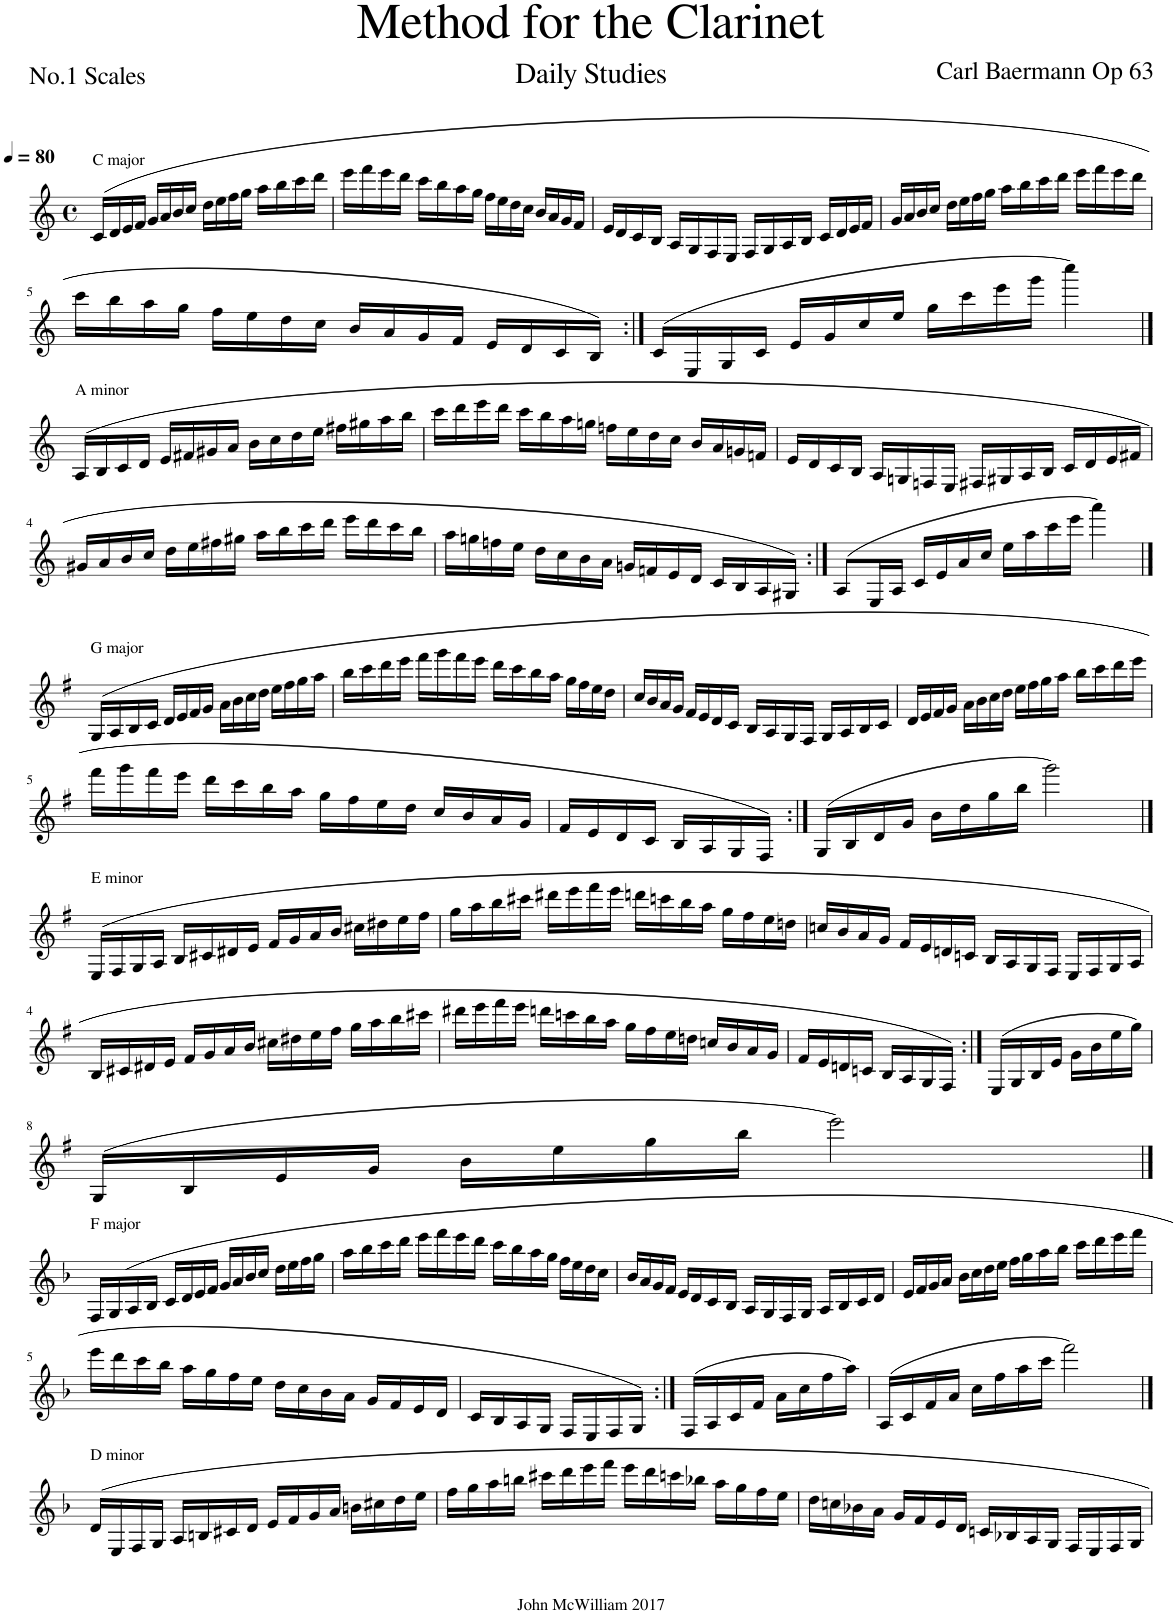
**kern
*part1
*staff1
*I"Piano
*I'Pno.
*clefG2
*k[]
*M4/4
*met(c)
*MM80
=1
!LO:TX:a:t=C major
(16c/LL
16d/
16e/
16f/JJ
16g/LL
16a/
16b/
16cc/JJ
16dd\LL
16ee\
16ff\
16gg\JJ
16aa\LL
16bb\
16ccc\
16ddd\JJ
=2
16eee\LL
16fff\
16eee\
16ddd\JJ
16ccc\LL
16bb\
16aa\
16gg\JJ
16ff\LL
16ee\
16dd\
16cc\JJ
16b/LL
16a/
16g/
16f/JJ
=3
16e/LL
16d/
16c/
16B/JJ
16A/LL
16G/
16F/
16E/JJ
16F/LL
16G/
16A/
16B/JJ
16c/LL
16d/
16e/
16f/JJ
=4
16g/LL
16a/
16b/
16cc/JJ
16dd\LL
16ee\
16ff\
16gg\JJ
16aa\LL
16bb\
16ccc\
16ddd\JJ
16eee\LL
16fff\
16eee\
16ddd\JJ
!!LO:LB:g=z
=5
16ccc\LL
16bb\
16aa\
16gg\JJ
16ff\LL
16ee\
16dd\
16cc\JJ
16b/LL
16a/
16g/
16f/JJ
16e/LL
16d/
16c/
16B/JJ)
=6:|!
(16c/LL
16E/
16G/
16c/JJ
16e/LL
16g/
16cc/
16ee/JJ
16gg\LL
16ccc\
16eee\
16ggg\JJ
4cccc\)
!!LO:LB:g=z
==1
!LO:TX:a:t=A minor
(16A/LL
16B/
16c/
16d/JJ
16e/LL
16f#X/
16g#X/
16a/JJ
16b\LL
16cc\
16dd\
16ee\JJ
16ff#X\LL
16gg#X\
16aa\
16bb\JJ
=2
16ccc\LL
16ddd\
16eee\
16ddd\JJ
16ccc\LL
16bb\
16aa\
16ggn\JJ
16ffn\LL
16ee\
16dd\
16cc\JJ
16b/LL
16a/
16gn/
16fn/JJ
=3
16e/LL
16d/
16c/
16B/JJ
16A/LL
16Gn/
16Fn/
16E/JJ
16F#X/LL
16G#X/
16A/
16B/JJ
16c/LL
16d/
16e/
16f#X/JJ
!!LO:LB:g=z
=4
16g#X/LL
16a/
16b/
16cc/JJ
16dd\LL
16ee\
16ff#X\
16gg#X\JJ
16aa\LL
16bb\
16ccc\
16ddd\JJ
16eee\LL
16ddd\
16ccc\
16bb\JJ
=5
16aa\LL
16ggn\
16ffn\
16ee\JJ
16dd\LL
16cc\
16b\
16a\JJ
16gn/LL
16fn/
16e/
16d/JJ
16c/LL
16B/
16A/
16G#X/JJ)
=6:|!
(8A/L
16E/L
16A/JJ
16c/LL
16e/
16a/
16cc/JJ
16ee\LL
16aa\
16ccc\
16eee\JJ
4aaa\)
!!LO:LB:g=z
==1
*k[f#]
!LO:TX:a:t=G major
(16G/LL
16A/
16B/
16c/JJ
16d/LL
16e/
16f#/
16g/JJ
16a\LL
16b\
16cc\
16dd\JJ
16ee\LL
16ff#\
16gg\
16aa\JJ
=2
16bb\LL
16ccc\
16ddd\
16eee\JJ
16fff#\LL
16ggg\
16fff#\
16eee\JJ
16ddd\LL
16ccc\
16bb\
16aa\JJ
16gg\LL
16ff#\
16ee\
16dd\JJ
=3
16cc/LL
16b/
16a/
16g/JJ
16f#/LL
16e/
16d/
16c/JJ
16B/LL
16A/
16G/
16F#/JJ
16G/LL
16A/
16B/
16c/JJ
=4
16d/LL
16e/
16f#/
16g/JJ
16a\LL
16b\
16cc\
16dd\JJ
16ee\LL
16ff#\
16gg\
16aa\JJ
16bb\LL
16ccc\
16ddd\
16eee\JJ
!!LO:LB:g=z
=5
16fff#\LL
16ggg\
16fff#\
16eee\JJ
16ddd\LL
16ccc\
16bb\
16aa\JJ
16gg\LL
16ff#\
16ee\
16dd\JJ
16cc/LL
16b/
16a/
16g/JJ
=6
16f#/LL
16e/
16d/
16c/JJ
16B/LL
16A/
16G/
16F#/JJ)
=7:|!
(16G/LL
16B/
16d/
16g/JJ
16b\LL
16dd\
16gg\
16bb\JJ
2ggg\)
!!LO:LB:g=z
==1
!LO:TX:a:t=E minor
(16E/LL
16F#/
16G/
16A/JJ
16B/LL
16c#X/
16d#X/
16e/JJ
16f#/LL
16g/
16a/
16b/JJ
16cc#X\LL
16dd#X\
16ee\
16ff#\JJ
=2
16gg\LL
16aa\
16bb\
16ccc#X\JJ
16ddd#X\LL
16eee\
16fff#\
16eee\JJ
16dddn\LL
16cccn\
16bb\
16aa\JJ
16gg\LL
16ff#\
16ee\
16ddn\JJ
=3
16ccn/LL
16b/
16a/
16g/JJ
16f#/LL
16e/
16dn/
16cn/JJ
16B/LL
16A/
16G/
16F#/JJ
16E/LL
16F#/
16G/
16A/JJ
!!LO:LB:g=z
=4
16B/LL
16c#X/
16d#X/
16e/JJ
16f#/LL
16g/
16a/
16b/JJ
16cc#X\LL
16dd#X\
16ee\
16ff#\JJ
16gg\LL
16aa\
16bb\
16ccc#X\JJ
=5
16ddd#X\LL
16eee\
16fff#\
16eee\JJ
16dddn\LL
16cccn\
16bb\
16aa\JJ
16gg\LL
16ff#\
16ee\
16ddn\JJ
16ccn/LL
16b/
16a/
16g/JJ
=6
16f#/LL
16e/
16dn/
16cn/JJ
16B/LL
16A/
16G/
16F#/JJ)
=7:|!
(16E/LL
16G/
16B/
16e/JJ
16g\LL
16b\
16ee\
16gg\JJ)
!!LO:LB:g=z
=8
(16G/LL
16B/
16e/
16g/JJ
16b\LL
16ee\
16gg\
16bb\JJ
2eee\)
!!LO:LB:g=z
==1
*k[b-]
!LO:TX:a:t=F major
(16F/LL
16G/
16A/
16B-/JJ
16c/LL
16d/
16e/
16f/JJ
16g/LL
16a/
16b-/
16cc/JJ
16dd\LL
16ee\
16ff\
16gg\JJ
=2
16aa\LL
16bb-\
16ccc\
16ddd\JJ
16eee\LL
16fff\
16eee\
16ddd\JJ
16ccc\LL
16bb-\
16aa\
16gg\JJ
16ff\LL
16ee\
16dd\
16cc\JJ
=3
16b-/LL
16a/
16g/
16f/JJ
16e/LL
16d/
16c/
16B-/JJ
16A/LL
16G/
16F/
16G/JJ
16A/LL
16B-/
16c/
16d/JJ
=4
16e/LL
16f/
16g/
16a/JJ
16b-\LL
16cc\
16dd\
16ee\JJ
16ff\LL
16gg\
16aa\
16bb-\JJ
16ccc\LL
16ddd\
16eee\
16fff\JJ
!!LO:LB:g=z
=5
16eee\LL
16ddd\
16ccc\
16bb-\JJ
16aa\LL
16gg\
16ff\
16ee\JJ
16dd\LL
16cc\
16b-\
16a\JJ
16g/LL
16f/
16e/
16d/JJ
=6
16c/LL
16B-/
16A/
16G/JJ
16F/LL
16E/
16F/
16G/JJ)
=7:|!
(16F/LL
16A/
16c/
16f/JJ
16a\LL
16cc\
16ff\
16aa\JJ)
=8
(16A/LL
16c/
16f/
16a/JJ
16cc\LL
16ff\
16aa\
16ccc\JJ
2fff\)
!!LO:LB:g=z
==1
!LO:TX:a:t=D minor
16d/LL
16E/
16F/
16G/JJ
16A/LL
16Bn/
16c#X/
16d/JJ
16e/LL
16f/
16g/
16a/JJ
16bn\LL
16cc#X\
16dd\
16ee\JJ
=2
16ff\LL
16gg\
16aa\
16bbn\JJ
16ccc#X\LL
16ddd\
16eee\
16fff\JJ
16eee\LL
16ddd\
16cccn\
16bb-X\JJ
16aa\LL
16gg\
16ff\
16ee\JJ
=3
16dd\LL
16ccn\
16b-X\
16a\JJ
16g/LL
16f/
16e/
16d/JJ
16cn/LL
16B-X/
16A/
16G/JJ
16F/LL
16E/
16F/
16G/JJ
=
*-
